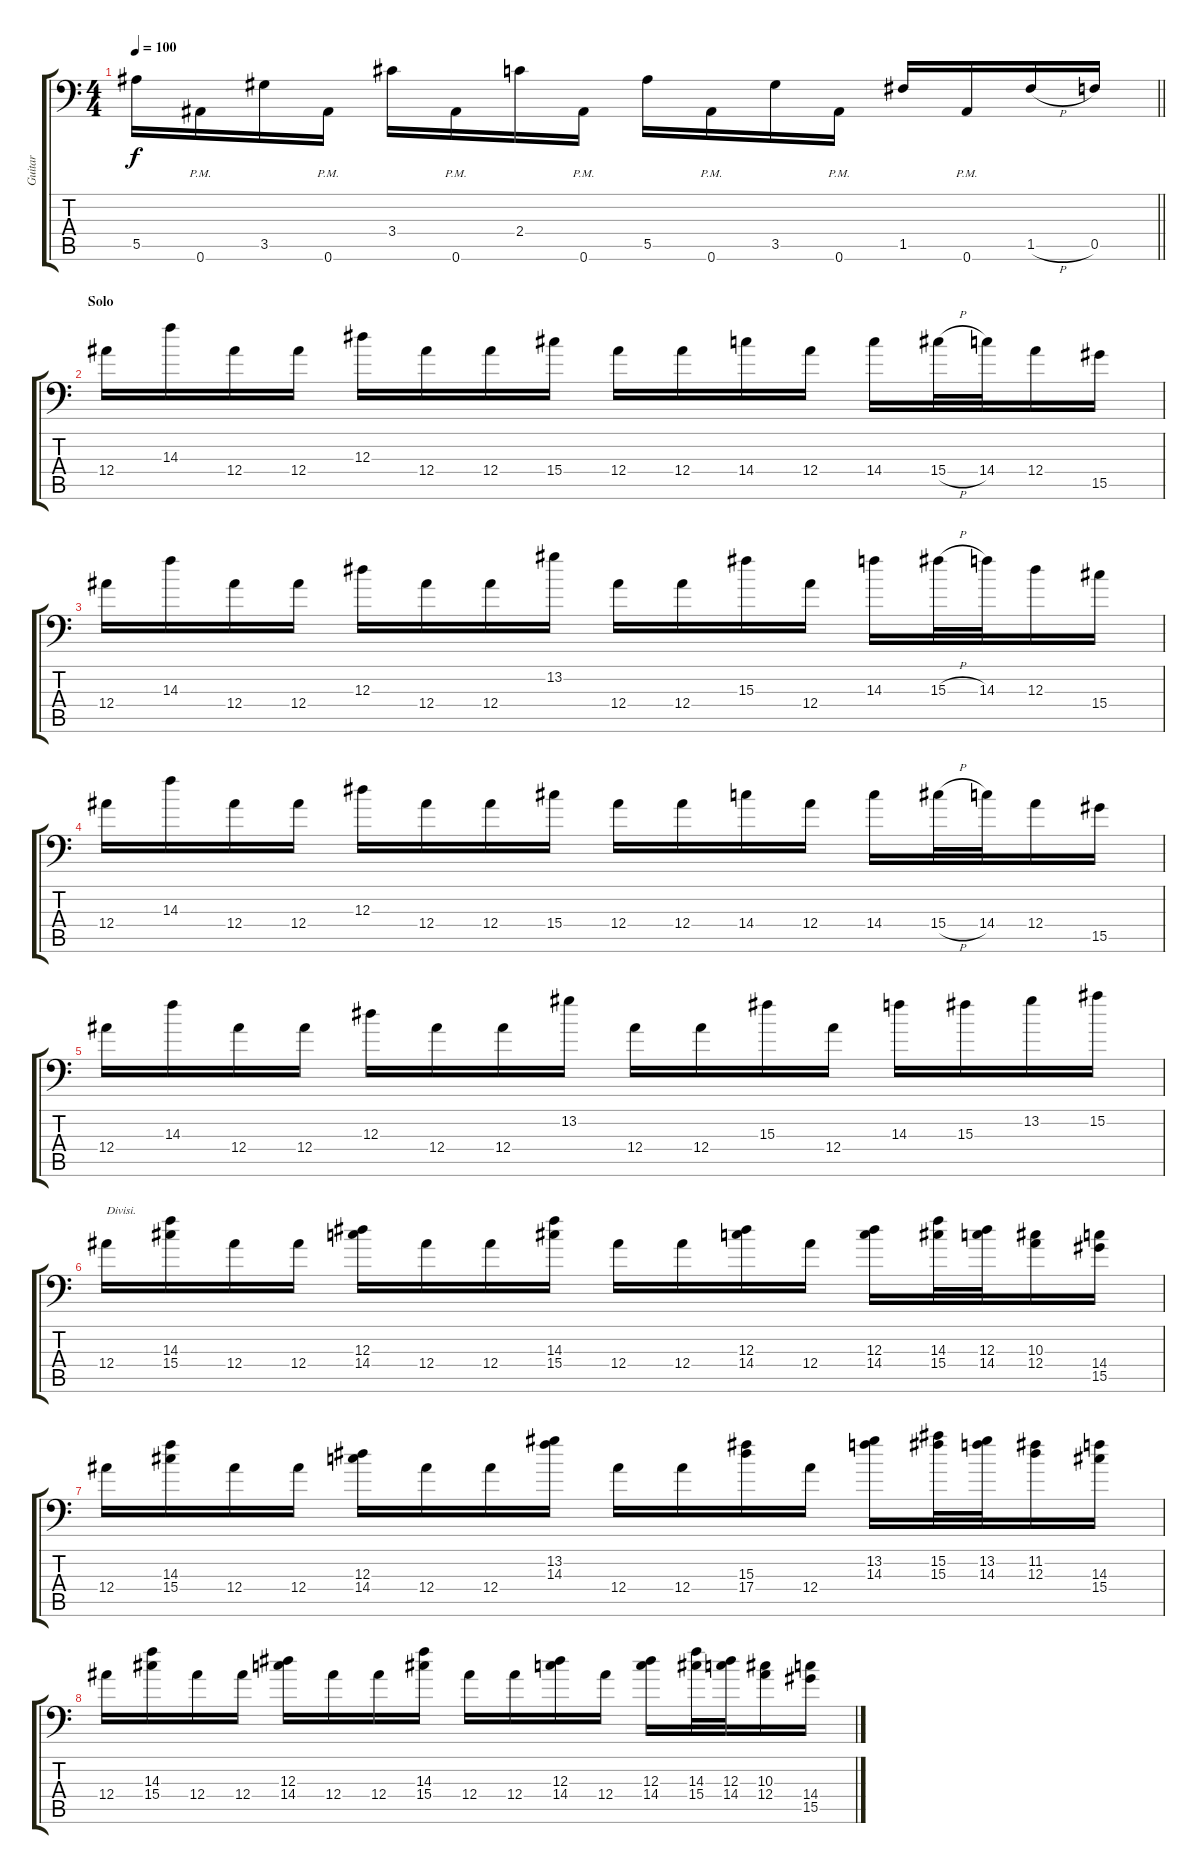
\track ("Guitar" "Guitar") {instrument distortionguitar}
\staff {score tabs}
\tuning (C4 G3 Eb3 Bb2 F2 Bb1) {hide}
\ts (4 4)
\tempo 100
\clef f4
\barLineRight lightlight
\ks c
5.5.16{dy f} 0.6{pm}.16 3.5.16 0.6{pm}.16 3.4.16 0.6{pm}.16 2.4.16 0.6{pm}.16 5.5.16 0.6{pm}.16 3.5.16 0.6{pm}.16 1.5.16 0.6{pm}.16 1.5{h}.16 0.5.16 |
\section ("" "Solo")
12.4.16{volume 12 balance 7 instrument overdrivenguitar} 14.3.16 12.4.16 12.4.16 12.3.16 12.4.16 12.4.16 15.4.16 12.4.16 12.4.16 14.4.16 12.4.16 14.4.16 15.4{h}.32 14.4.32 12.4.16 15.5.16 |
12.4.16 14.3.16 12.4.16 12.4.16 12.3.16 12.4.16 12.4.16 13.2.16 12.4.16 12.4.16 15.3.16 12.4.16 14.3.16 15.3{h}.32 14.3.32 12.3.16 15.4.16 |
12.4.16 14.3.16 12.4.16 12.4.16 12.3.16 12.4.16 12.4.16 15.4.16 12.4.16 12.4.16 14.4.16 12.4.16 14.4.16 15.4{h}.32 14.4.32 12.4.16 15.5.16 |
12.4.16 14.3.16 12.4.16 12.4.16 12.3.16 12.4.16 12.4.16 13.2.16 12.4.16 12.4.16 15.3.16 12.4.16 14.3.16 15.3.16 13.2.16 15.2.16 |
12.4.16{txt "Divisi."} (14.3 15.4).16 12.4.16 12.4.16 (12.3 14.4).16 12.4.16 12.4.16 (14.3 15.4).16 12.4.16 12.4.16 (12.3 14.4).16 12.4.16 (12.3 14.4).16 (14.3 15.4).32 (12.3 14.4).32 (10.3 12.4).16 (14.4 15.5).16 |
12.4.16 (14.3 15.4).16 12.4.16 12.4.16 (12.3 14.4).16 12.4.16 12.4.16 (13.2 14.3).16 12.4.16 12.4.16 (15.3 17.4).16 12.4.16 (13.2 14.3).16 (15.2 15.3).32 (13.2 14.3).32 (11.2 12.3).16 (14.3 15.4).16 |
12.4.16 (14.3 15.4).16 12.4.16 12.4.16 (12.3 14.4).16 12.4.16 12.4.16 (14.3 15.4).16 12.4.16 12.4.16 (12.3 14.4).16 12.4.16 (12.3 14.4).16 (14.3 15.4).32 (12.3 14.4).32 (10.3 12.4).16 (14.4 15.5).16
